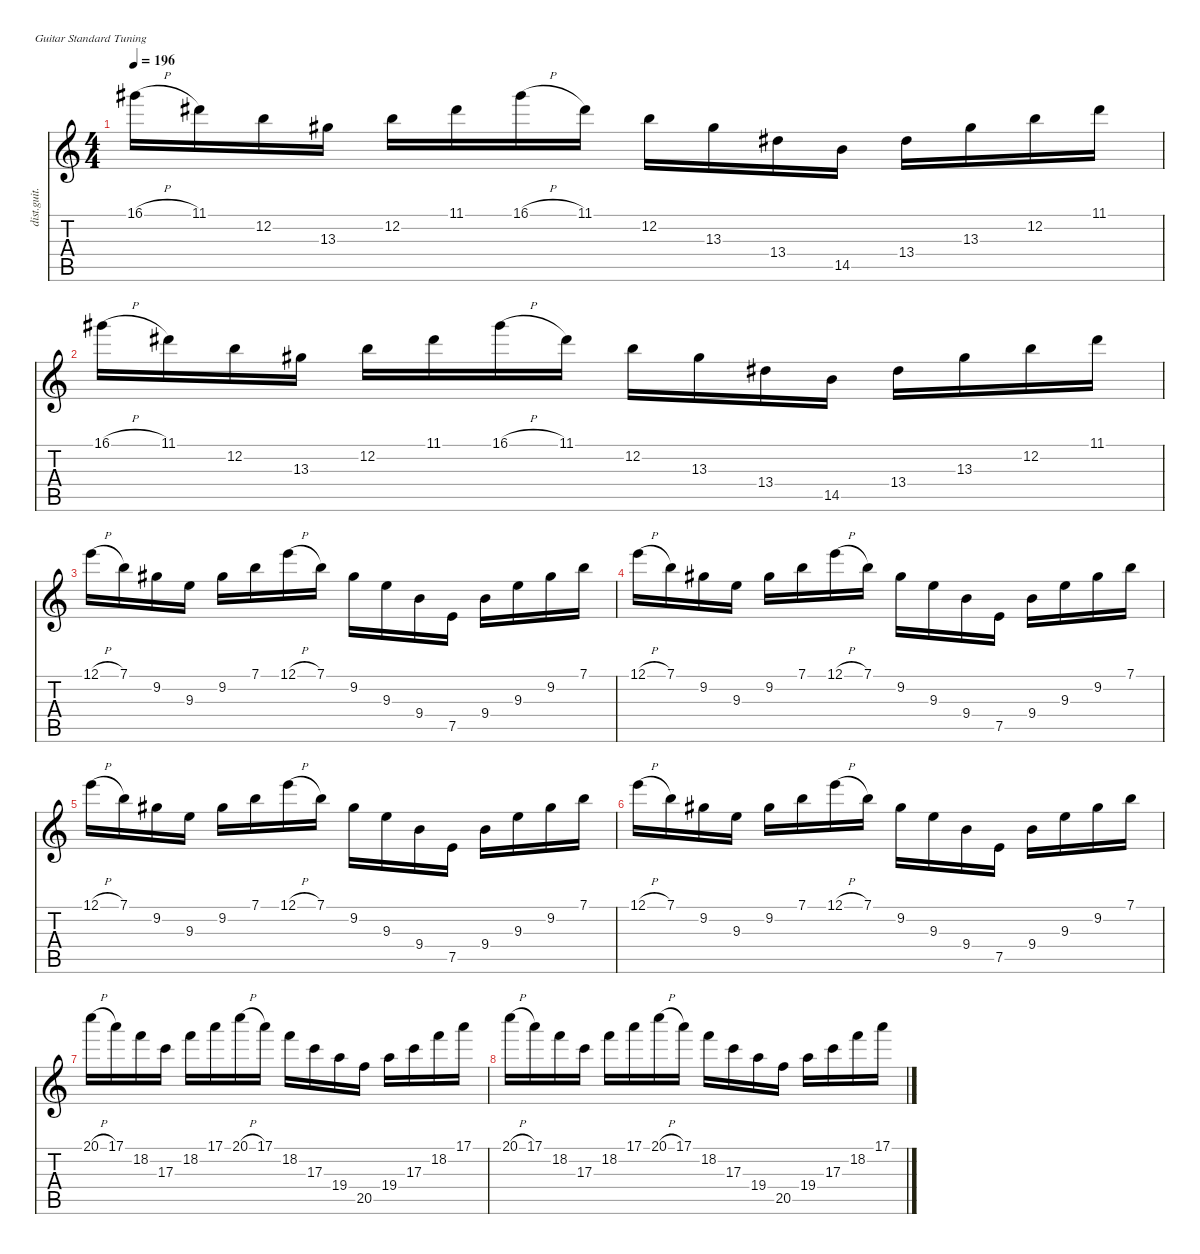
\defaultSystemsLayout 4
\hideDynamics
\bracketExtendMode nobrackets
\otherSystemsTrackNameOrientation horizontal
\track ("Gtr1" "dist.guit.") {instrument distortionguitar}
\staff {score tabs}
\tuning (E4 B3 G3 D3 A2 E2)
\ts (4 4)
\tempo 196
\clef g2
\ks c
16.1{h acc #}.16{dy f beam Down} 11.1{acc #}.16{beam Down} 12.2.16{beam Down} 13.3{acc #}.16{beam Down} 12.2.16{beam Down} 11.1{acc #}.16{beam Down} 16.1{h acc #}.16{beam Down} 11.1{acc #}.16{beam Down} 12.2.16{beam Down} 13.3{acc #}.16{beam Down} 13.4{acc #}.16{beam Down} 14.5.16{beam Down} 13.4{acc #}.16{beam Down} 13.3{acc #}.16{beam Down} 12.2.16{beam Down} 11.1{acc #}.16{beam Down} |
16.1{h acc #}.16{beam Down} 11.1{acc #}.16{beam Down} 12.2.16{beam Down} 13.3{acc #}.16{beam Down} 12.2.16{beam Down} 11.1{acc #}.16{beam Down} 16.1{h acc #}.16{beam Down} 11.1{acc #}.16{beam Down} 12.2.16{beam Down} 13.3{acc #}.16{beam Down} 13.4{acc #}.16{beam Down} 14.5.16{beam Down} 13.4{acc #}.16{beam Down} 13.3{acc #}.16{beam Down} 12.2.16{beam Down} 11.1{acc #}.16{beam Down} |
12.1{h}.16{beam Down} 7.1.16{beam Down} 9.2{acc #}.16{beam Down} 9.3.16{beam Down} 9.2{acc #}.16{beam Down} 7.1.16{beam Down} 12.1{h}.16{beam Down} 7.1.16{beam Down} 9.2{acc #}.16{beam Down} 9.3.16{beam Down} 9.4.16{beam Down} 7.5.16{beam Down} 9.4.16{beam Down} 9.3.16{beam Down} 9.2{acc #}.16{beam Down} 7.1.16{beam Down} |
12.1{h}.16{beam Down} 7.1.16{beam Down} 9.2{acc #}.16{beam Down} 9.3.16{beam Down} 9.2{acc #}.16{beam Down} 7.1.16{beam Down} 12.1{h}.16{beam Down} 7.1.16{beam Down} 9.2{acc #}.16{beam Down} 9.3.16{beam Down} 9.4.16{beam Down} 7.5.16{beam Down} 9.4.16{beam Down} 9.3.16{beam Down} 9.2{acc #}.16{beam Down} 7.1.16{beam Down} |
12.1{h}.16{beam Down} 7.1.16{beam Down} 9.2{acc #}.16{beam Down} 9.3.16{beam Down} 9.2{acc #}.16{beam Down} 7.1.16{beam Down} 12.1{h}.16{beam Down} 7.1.16{beam Down} 9.2{acc #}.16{beam Down} 9.3.16{beam Down} 9.4.16{beam Down} 7.5.16{beam Down} 9.4.16{beam Down} 9.3.16{beam Down} 9.2{acc #}.16{beam Down} 7.1.16{beam Down} |
12.1{h}.16{beam Down} 7.1.16{beam Down} 9.2{acc #}.16{beam Down} 9.3.16{beam Down} 9.2{acc #}.16{beam Down} 7.1.16{beam Down} 12.1{h}.16{beam Down} 7.1.16{beam Down} 9.2{acc #}.16{beam Down} 9.3.16{beam Down} 9.4.16{beam Down} 7.5.16{beam Down} 9.4.16{beam Down} 9.3.16{beam Down} 9.2{acc #}.16{beam Down} 7.1.16{beam Down} |
20.1{h}.16{beam Down} 17.1.16{beam Down} 18.2.16{beam Down} 17.3.16{beam Down} 18.2.16{beam Down} 17.1.16{beam Down} 20.1{h}.16{beam Down} 17.1.16{beam Down} 18.2.16{beam Down} 17.3.16{beam Down} 19.4.16{beam Down} 20.5.16{beam Down} 19.4.16{beam Down} 17.3.16{beam Down} 18.2.16{beam Down} 17.1.16{beam Down} |
20.1{h}.16{beam Down} 17.1.16{beam Down} 18.2.16{beam Down} 17.3.16{beam Down} 18.2.16{beam Down} 17.1.16{beam Down} 20.1{h}.16{beam Down} 17.1.16{beam Down} 18.2.16{beam Down} 17.3.16{beam Down} 19.4.16{beam Down} 20.5.16{beam Down} 19.4.16{beam Down} 17.3.16{beam Down} 18.2.16{beam Down} 17.1.16{beam Down}
